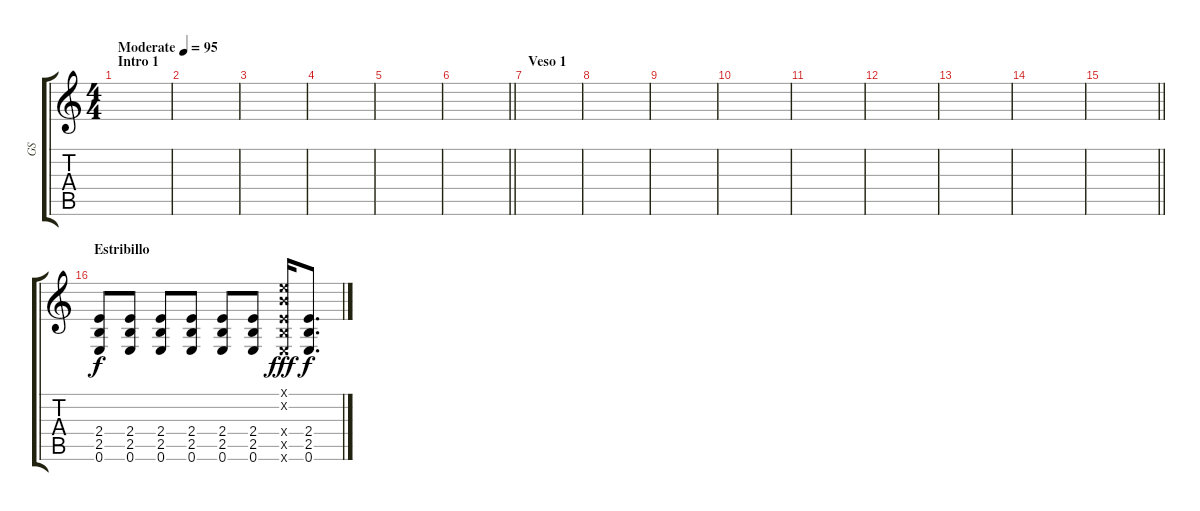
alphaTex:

\track ("GS" "GS") {instrument distortionguitar}
\staff {score tabs}
\tuning (E4 B3 G3 D3 A2 E2) {hide}
\ts (4 4)
\section ("" "Intro 1")
\tempo (95 "Moderate")
\clef g2
\ks c
|
|
|
|
|
\barLineRight lightlight
|
\section ("" "Veso 1")
|
|
|
|
|
|
|
|
\barLineRight lightlight
|
\section ("" "Estribillo")
(2.4 2.5 0.6).8 (2.4 2.5 0.6).8 (2.4 2.5 0.6).8 (2.4 2.5 0.6).8 (2.4 2.5 0.6).8 (2.4 2.5 0.6).8 (0.1{x} 0.2{x} 2.4{x} 2.5{x} 0.6{x}).16{dy fff} (2.4 2.5 0.6).8{d dy f}
